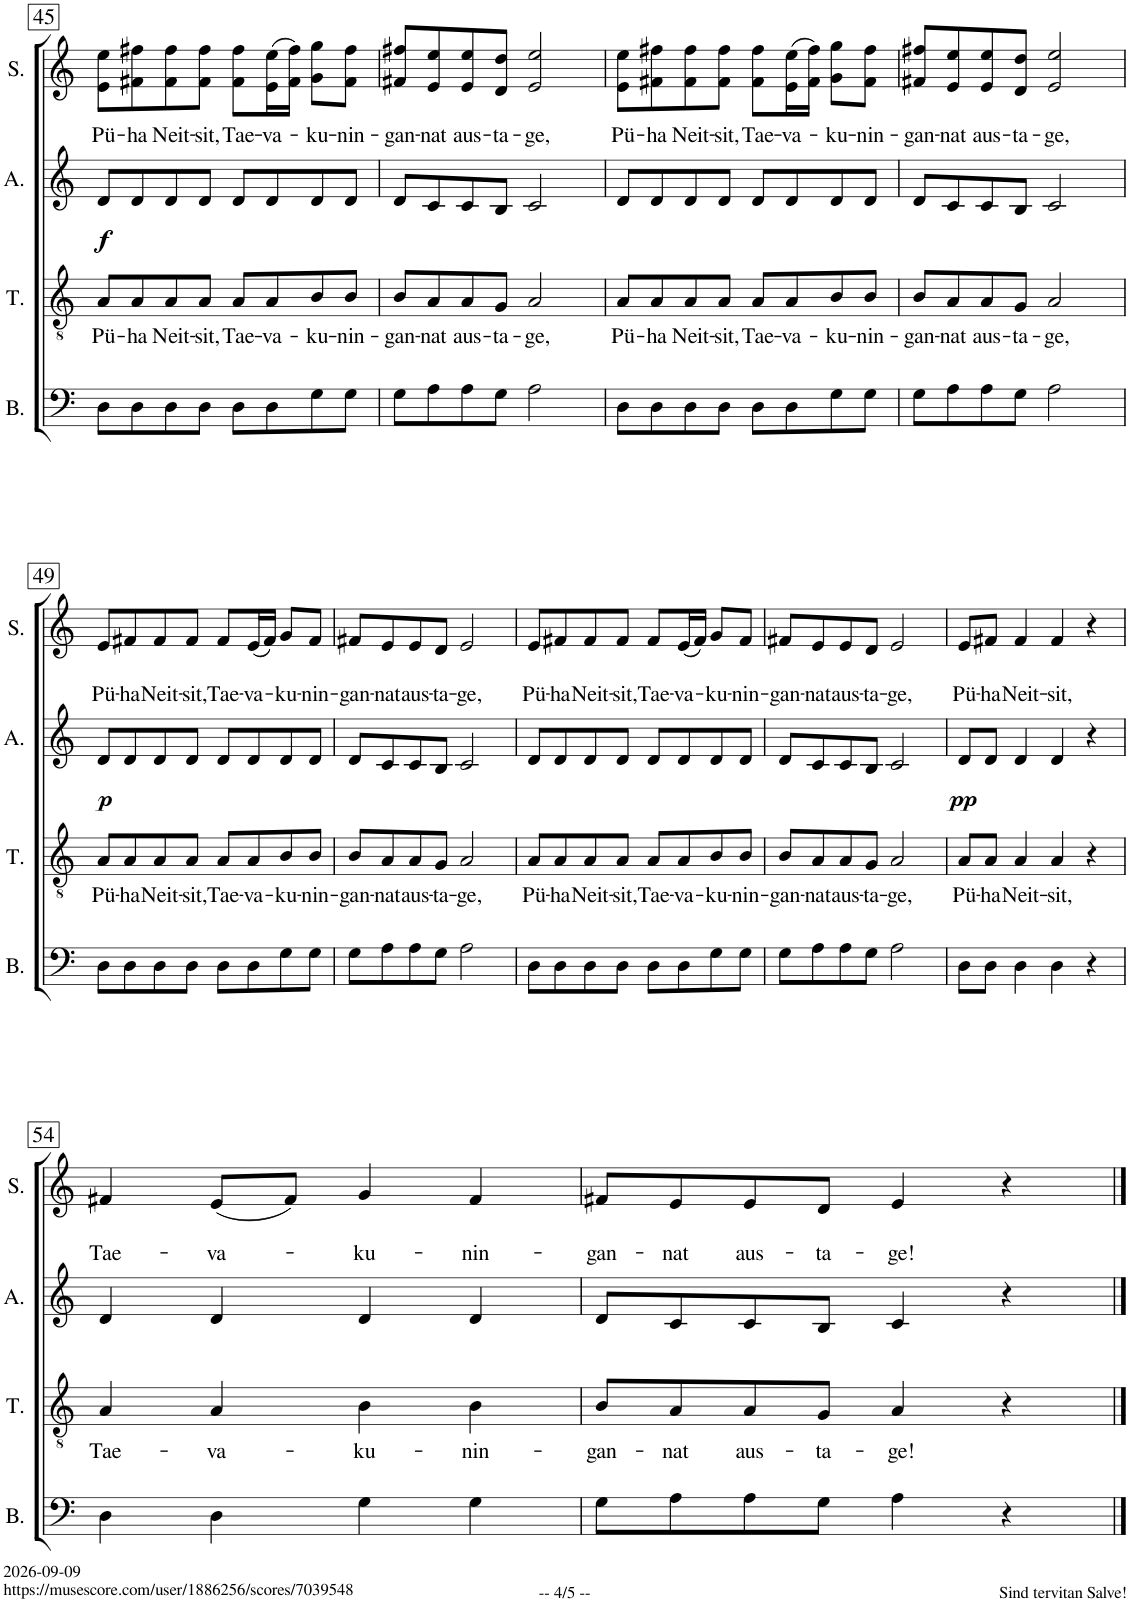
**kern	**kern	**text	**dynam	**kern	**text	**kern
*part4	*part3	*part3	*part3	*part2	*part2	*part1
*staff4	*staff3	*staff3	*staff3	*staff2	*staff2	*staff1
*I"Bass	*I"Tenor	*	*	*I"Alto	*	*I"Soprano
*I'B.	*I'T.	*	*	*I'A.	*	*I'S.
!!LO:PB:g=z
*clefF4	*clefGv2	*	*	*clefG2	*	*clefG2
*k[]	*k[]	*	*	*k[]	*	*k[]
*M4/4	*M4/4	*	*	*M4/4	*	*M4/4
=45	=45	=45	=45	=45	=45	=45
!	!	!LO:LY:b	!LO:DY:a	!	!LO:LY:a	!
8D\L	8A/L	Pü-	f	8d/L	Pü-	8e\ 8ee\L
!	!	!LO:LY:b	!	!	!LO:LY:a	!
8D\	8A/	-ha	.	8d/	-ha	8f#X\ 8ff#X\
!	!	!LO:LY:b	!	!	!LO:LY:a	!
8D\	8A/	Neit-	.	8d/	Neit-	8f#\ 8ff#\
!	!	!LO:LY:b	!	!	!LO:LY:a	!
8D\J	8A/J	-sit,	.	8d/J	-sit,	8f#\ 8ff#\J
!	!	!LO:LY:b	!	!	!LO:LY:a	!
8D\L	8A/L	Tae-	.	8d/L	Tae-	8f#\ 8ff#\L
!	!	!LO:LY:b	!	!	!LO:LY:a	!
8D\	8A/	-va-	.	8d/	-va-	(16e\ 16ee\L
.	.	.	.	.	.	16f#\ 16ff#\JJ)
!	!	!LO:LY:b	!	!	!LO:LY:a	!
8G\	8B/	-ku-	.	8d/	-ku-	8g\ 8gg\L
!	!	!LO:LY:b	!	!	!LO:LY:a	!
8G\J	8B/J	-nin-	.	8d/J	-nin-	8f#\ 8ff#\J
=46	=46	=46	=46	=46	=46	=46
!	!	!LO:LY:b	!	!	!LO:LY:a	!
8G\L	8B/L	-gan-	.	8d/L	-gan-	8f#X/ 8ff#X/L
!	!	!LO:LY:b	!	!	!LO:LY:a	!
8A\	8A/	-nat	.	8c/	-nat	8e/ 8ee/
!	!	!LO:LY:b	!	!	!LO:LY:a	!
8A\	8A/	aus-	.	8c/	aus-	8e/ 8ee/
!	!	!LO:LY:b	!	!	!LO:LY:a	!
8G\J	8G/J	-ta-	.	8B/J	-ta-	8d/ 8dd/J
!	!	!LO:LY:b	!	!	!LO:LY:a	!
2A\	2A/	-ge,	.	2c/	-ge,	2e/ 2ee/
=47	=47	=47	=47	=47	=47	=47
!	!	!LO:LY:b	!	!	!LO:LY:a	!
8D\L	8A/L	Pü-	.	8d/L	Pü-	8e\ 8ee\L
!	!	!LO:LY:b	!	!	!LO:LY:a	!
8D\	8A/	-ha	.	8d/	-ha	8f#X\ 8ff#X\
!	!	!LO:LY:b	!	!	!LO:LY:a	!
8D\	8A/	Neit-	.	8d/	Neit-	8f#\ 8ff#\
!	!	!LO:LY:b	!	!	!LO:LY:a	!
8D\J	8A/J	-sit,	.	8d/J	-sit,	8f#\ 8ff#\J
!	!	!LO:LY:b	!	!	!LO:LY:a	!
8D\L	8A/L	Tae-	.	8d/L	Tae-	8f#\ 8ff#\L
!	!	!LO:LY:b	!	!	!LO:LY:a	!
8D\	8A/	-va-	.	8d/	-va-	(16e\ 16ee\L
.	.	.	.	.	.	16f#\ 16ff#\JJ)
!	!	!LO:LY:b	!	!	!LO:LY:a	!
8G\	8B/	-ku-	.	8d/	-ku-	8g\ 8gg\L
!	!	!LO:LY:b	!	!	!LO:LY:a	!
8G\J	8B/J	-nin-	.	8d/J	-nin-	8f#\ 8ff#\J
=48	=48	=48	=48	=48	=48	=48
!	!	!LO:LY:b	!	!	!LO:LY:a	!
8G\L	8B/L	-gan-	.	8d/L	-gan-	8f#X/ 8ff#X/L
!	!	!LO:LY:b	!	!	!LO:LY:a	!
8A\	8A/	-nat	.	8c/	-nat	8e/ 8ee/
!	!	!LO:LY:b	!	!	!LO:LY:a	!
8A\	8A/	aus-	.	8c/	aus-	8e/ 8ee/
!	!	!LO:LY:b	!	!	!LO:LY:a	!
8G\J	8G/J	-ta-	.	8B/J	-ta-	8d/ 8dd/J
!	!	!LO:LY:b	!	!	!LO:LY:a	!
2A\	2A/	-ge,	.	2c/	-ge,	2e/ 2ee/
!!LO:LB:g=z
=49	=49	=49	=49	=49	=49	=49
!	!	!LO:LY:b	!LO:DY:a	!	!LO:LY:a	!
8D\L	8A/L	Pü-	p	8d/L	Pü-	8e/L
!	!	!LO:LY:b	!	!	!LO:LY:a	!
8D\	8A/	-ha	.	8d/	-ha	8f#X/
!	!	!LO:LY:b	!	!	!LO:LY:a	!
8D\	8A/	Neit-	.	8d/	Neit-	8f#/
!	!	!LO:LY:b	!	!	!LO:LY:a	!
8D\J	8A/J	-sit,	.	8d/J	-sit,	8f#/J
!	!	!LO:LY:b	!	!	!LO:LY:a	!
8D\L	8A/L	Tae-	.	8d/L	Tae-	8f#/L
!	!	!LO:LY:b	!	!	!LO:LY:a	!
8D\	8A/	-va-	.	8d/	-va-	(16e/L
.	.	.	.	.	.	16f#/JJ)
!	!	!LO:LY:b	!	!	!LO:LY:a	!
8G\	8B/	-ku-	.	8d/	-ku-	8g/L
!	!	!LO:LY:b	!	!	!LO:LY:a	!
8G\J	8B/J	-nin-	.	8d/J	-nin-	8f#/J
=50	=50	=50	=50	=50	=50	=50
!	!	!LO:LY:b	!	!	!LO:LY:a	!
8G\L	8B/L	-gan-	.	8d/L	-gan-	8f#X/L
!	!	!LO:LY:b	!	!	!LO:LY:a	!
8A\	8A/	-nat	.	8c/	-nat	8e/
!	!	!LO:LY:b	!	!	!LO:LY:a	!
8A\	8A/	aus-	.	8c/	aus-	8e/
!	!	!LO:LY:b	!	!	!LO:LY:a	!
8G\J	8G/J	-ta-	.	8B/J	-ta-	8d/J
!	!	!LO:LY:b	!	!	!LO:LY:a	!
2A\	2A/	-ge,	.	2c/	-ge,	2e/
=51	=51	=51	=51	=51	=51	=51
!	!	!LO:LY:b	!	!	!LO:LY:a	!
8D\L	8A/L	Pü-	.	8d/L	Pü-	8e/L
!	!	!LO:LY:b	!	!	!LO:LY:a	!
8D\	8A/	-ha	.	8d/	-ha	8f#X/
!	!	!LO:LY:b	!	!	!LO:LY:a	!
8D\	8A/	Neit-	.	8d/	Neit-	8f#/
!	!	!LO:LY:b	!	!	!LO:LY:a	!
8D\J	8A/J	-sit,	.	8d/J	-sit,	8f#/J
!	!	!LO:LY:b	!	!	!LO:LY:a	!
8D\L	8A/L	Tae-	.	8d/L	Tae-	8f#/L
!	!	!LO:LY:b	!	!	!LO:LY:a	!
8D\	8A/	-va-	.	8d/	-va-	(16e/L
.	.	.	.	.	.	16f#/JJ)
!	!	!LO:LY:b	!	!	!LO:LY:a	!
8G\	8B/	-ku-	.	8d/	-ku-	8g/L
!	!	!LO:LY:b	!	!	!LO:LY:a	!
8G\J	8B/J	-nin-	.	8d/J	-nin-	8f#/J
=52	=52	=52	=52	=52	=52	=52
!	!	!LO:LY:b	!	!	!LO:LY:a	!
8G\L	8B/L	-gan-	.	8d/L	-gan-	8f#X/L
!	!	!LO:LY:b	!	!	!LO:LY:a	!
8A\	8A/	-nat	.	8c/	-nat	8e/
!	!	!LO:LY:b	!	!	!LO:LY:a	!
8A\	8A/	aus-	.	8c/	aus-	8e/
!	!	!LO:LY:b	!	!	!LO:LY:a	!
8G\J	8G/J	-ta-	.	8B/J	-ta-	8d/J
!	!	!LO:LY:b	!	!	!LO:LY:a	!
2A\	2A/	-ge,	.	2c/	-ge,	2e/
=53	=53	=53	=53	=53	=53	=53
!	!	!LO:LY:b	!LO:DY:a	!	!LO:LY:a	!
8D\L	8A/L	Pü-	pp	8d/L	Pü-	8e/L
!	!	!LO:LY:b	!	!	!LO:LY:a	!
8D\J	8A/J	-ha	.	8d/J	-ha	8f#X/J
!	!	!LO:LY:b	!	!	!LO:LY:a	!
4D\	4A/	Neit-	.	4d/	Neit-	4f#/
!	!	!LO:LY:b	!	!	!LO:LY:a	!
4D\	4A/	-sit,	.	4d/	-sit,	4f#/
4r	4r	.	.	4r	.	4r
!!LO:LB:g=z
=54	=54	=54	=54	=54	=54	=54
!	!	!LO:LY:b	!	!	!LO:LY:a	!
4D\	4A/	Tae-	.	4d/	Tae-	4f#X/
!	!	!LO:LY:b	!	!	!LO:LY:a	!
4D\	4A/	-va-	.	4d/	-va-	(8e/L
.	.	.	.	.	.	8f#/J)
!	!	!LO:LY:b	!	!	!LO:LY:a	!
4G\	4B\	-ku-	.	4d/	-ku-	4g/
!	!	!LO:LY:b	!	!	!LO:LY:a	!
4G\	4B\	-nin-	.	4d/	-nin-	4f#/
=55	=55	=55	=55	=55	=55	=55
!	!	!LO:LY:b	!	!	!LO:LY:a	!
8G\L	8B/L	-gan-	.	8d/L	-gan-	8f#X/L
!	!	!LO:LY:b	!	!	!LO:LY:a	!
8A\	8A/	-nat	.	8c/	-nat	8e/
!	!	!LO:LY:b	!	!	!LO:LY:a	!
8A\	8A/	aus-	.	8c/	aus-	8e/
!	!	!LO:LY:b	!	!	!LO:LY:a	!
8G\J	8G/J	-ta-	.	8B/J	-ta-	8d/J
!	!	!LO:LY:b	!	!	!LO:LY:a	!
4A\	4A/	-ge!	.	4c/	-ge!	4e/
4r	4r	.	.	4r	.	4r
==	==	==	==	==	==	==
*-	*-	*-	*-	*-	*-	*-
